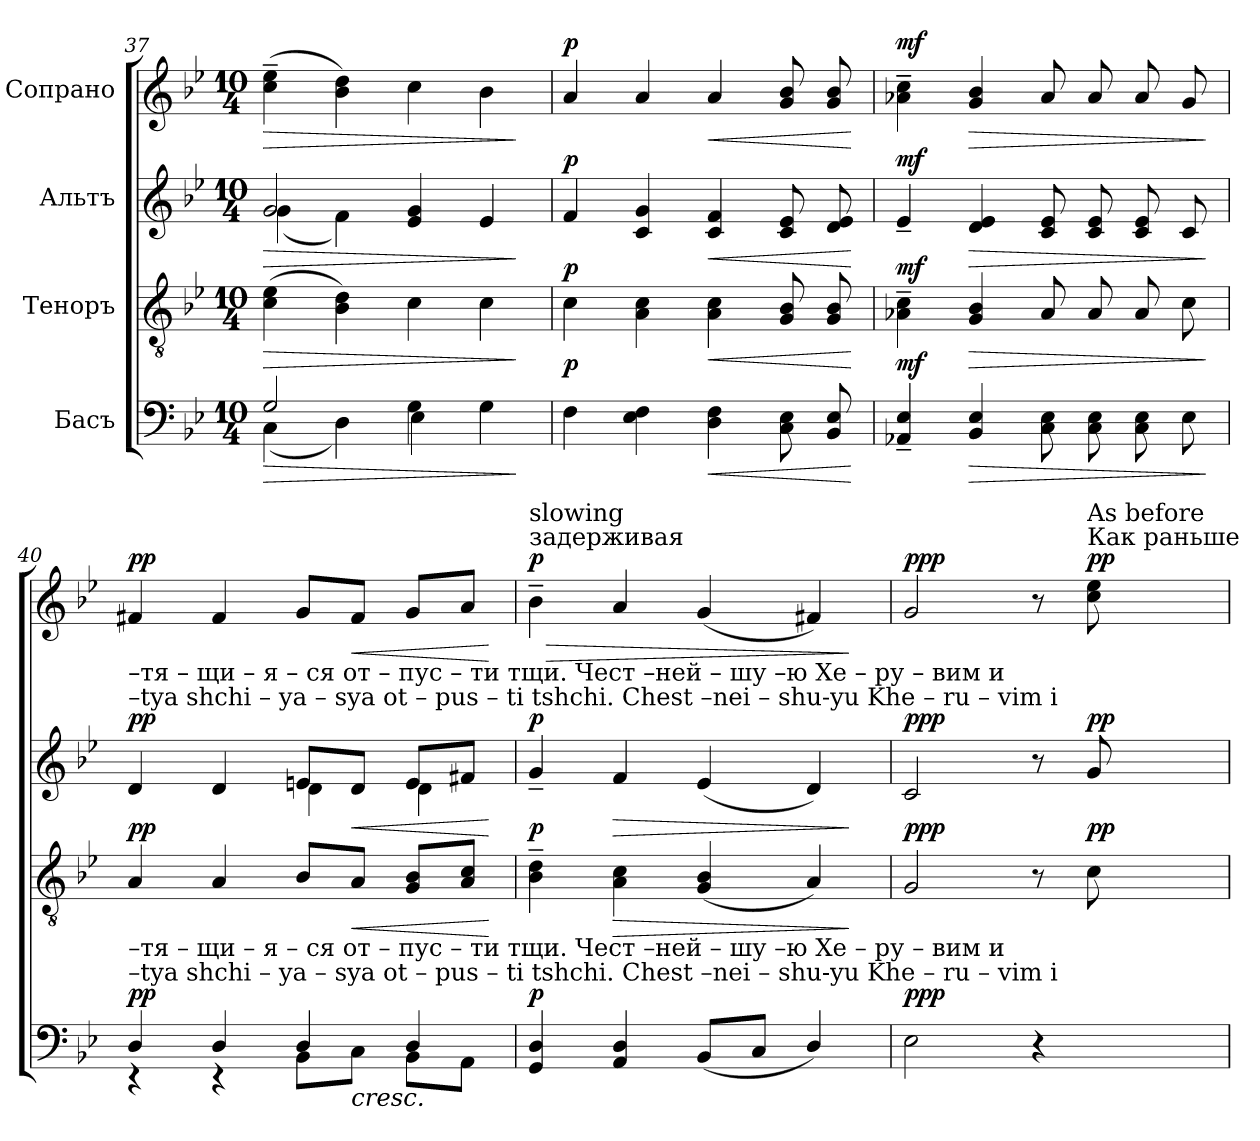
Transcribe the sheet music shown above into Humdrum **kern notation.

**kern	**dynam	**kern	**dynam	**kern	**dynam	**kern	**dynam
*part4	*part4	*part3	*part3	*part2	*part2	*part1	*part1
*staff4	*staff4	*staff3	*staff3	*staff2	*staff2	*staff1	*staff1
*I"Басъ	*	*I"Теноръ	*	*I"Альтъ	*	*I"Сопрано	*
*clefF4	*	*clefGv2	*	*clefG2	*	*clefG2	*
*k[b-e-]	*	*k[b-e-]	*	*k[b-e-]	*	*k[b-e-]	*
*M10/4	*	*M10/4	*	*M10/4	*	*M10/4	*
=37	=37	=37	=37	=37	=37	=37	=37
!	!LO:HP:b	!	!LO:HP:b	!	!LO:HP:b	!	!LO:HP:b
*^	*	*	*	*^	*	*	*
2G/	(4C\	>	(4c\ 4e-\	>	2g/	(>4g\	>	(4cc\~ 4ee-\~	>
.	4D\)	.	4B-\ 4d\)	.	.	4f\)	.	4b-\ 4dd\)	.
4G\	4E-\	.	4c\	.	4e-/ 4g/	2ryy	.	4cc\	.
4G\	4ryy	.	4c\	.	4e-/	.	.	4b-\	.
*v	*v	*	*	*	*v	*v	*	*	*
.	]	.	]	.	]	.	]
=38	=38	=38	=38	=38	=38	=38	=38
!	!LO:DY:a	!	!LO:DY:a	!	!LO:DY:a	!	!LO:DY:a
4F\	p	4c\	p	4f/	p	4a/	p
4E-\ 4F\	.	4A\ 4c\	.	4c/ 4g/	.	4a/	.
!	!LO:HP:b	!	!LO:HP:b	!	!LO:HP:b	!	!LO:HP:b
4D\ 4F\	<	4A\ 4c\	<	4c/ 4f/	<	4a/	<
8C\ 8E-\	.	8G/ 8B-/	.	8c/ 8e-/	.	8g/ 8b-/	.
8BB-/ 8E-/	.	8G/ 8B-/	.	8d/ 8e-/	.	8g/ 8b-/	.
.	[	.	[	.	[	.	[
=39	=39	=39	=39	=39	=39	=39	=39
!	!LO:DY:a	!	!LO:DY:a	!	!LO:DY:a	!	!LO:DY:a
4AA-X/~ 4E-/~	mf	4A-X\~ 4c\~	mf	4e-~/	mf	4a-X\~ 4cc\~	mf
!	!LO:HP:b	!	!LO:HP:b	!	!LO:HP:b	!	!LO:HP:b
4BB-/ 4E-/	>	4G/ 4B-/	>	4d/ 4e-/	>	4g/ 4b-/	>
8C\ 8E-\	.	8A-/	.	8c/ 8e-/	.	8a-/	.
8C\ 8E-\	.	8A-/	.	8c/ 8e-/	.	8a-/	.
8C\ 8E-\	.	8A-/	.	8c/ 8e-/	.	8a-/	.
8E-\	.	8c\	.	8c/	.	8g/	.
.	]	.	]	.	]	.	]
!!LO:LB:g=z
=40	=40	=40	=40	=40	=40	=40	=40
*^	*	*	*	*^	*	*	*
!	!	!	!	!	!	!	!	!LO:TX:b:t=–тя   –    щи  –  я      –     ся                от   –  пус – ти                   тщи.              Чест –ней –  шу –ю     Хе   –  ру – вим     и	!
!	!	!	!	!	!	!	!	!LO:TX:b:t=–tya    shchi – ya     –     sya              ot   –   pus – ti                tshchi.             Chest –nei  – shu-yu     Khe – ru – vim      i	!
!	!	!	!LO:TX:b:t=–тя   –    щи  –  я      –     ся                от   –  пус – ти                   тщи.              Чест –ней –  шу –ю     Хе   –  ру – вим     и	!	!	!	!	!	!
!	!	!	!LO:TX:b:t=–tya    shchi – ya     –     sya              ot   –   pus – ti                tshchi.             Chest –nei  – shu-yu     Khe – ru – vim      i	!	!	!	!	!	!
!	!	!LO:DY:a	!	!LO:DY:a	!	!	!LO:DY:a	!	!LO:DY:a
4D/	4r	pp	4A/	pp	4d/	4ryy	pp	4f#X/	pp
4D/	4r	.	4A/	.	4d/	4ryy	.	4f#/	.
4D/	8BB-\L	.	8B-/L	.	8en/L	4d\	.	8g/L	.
!	!	!LO:HP:b	!	!LO:HP:b	!	!	!LO:HP:b	!	!LO:HP:b
.	8C\J	<	8A/J	<	8d/J	.	<	8f#/J	<
4D/	8BB-\L	.	8G/ 8B-/L	.	8e/L	4d\	.	8g/L	.
.	8AA\J	.	8A/ 8c/J	.	8f#X/J	.	.	8a/J	.
*v	*v	*	*	*	*v	*v	*	*	*
.	.	.	[	.	[	.	[
=41	=41	=41	=41	=41	=41	=41	=41
*	*	*	*	*	*	*MM50	*
!	!	!	!	!	!	!LO:TX:a:t=задерживая	!
!	!	!	!	!	!	!LO:TX:a:t=slowing	!
!	!LO:DY:a	!	!LO:DY:a	!	!LO:DY:a	!	!LO:HP:b
!	!	!	!	!	!	!	!LO:DY:n=1:a
4GG/ 4D/	p	4B-\~ 4d\~	p	4g~/	p	4b-~\	> p
!	!	!	!LO:HP:b	!	!LO:HP:b	!	!
4AA/ 4D/	.	4A\ 4c\	>	4f/	>	4a/	.
(8BB-/L	.	(4G/ 4B-/	.	(4e-/	.	(4g/	.
8C/J	.	.	.	.	.	.	.
4D/)	.	4A/)	.	4d/)	.	4f#X/)	.
.	[	.	]	.	]	.	]
=42	=42	=42	=42	=42	=42	=42	=42
!	!LO:DY:a	!	!LO:DY:a	!	!LO:DY:a	!	!LO:DY:a
2E-\	ppp	2G/	ppp	2c/	ppp	2g/	ppp
4r	.	8r	.	8r	.	8r	.
*	*	*	*	*	*	*MM60	*
!	!	!	!	!	!	!LO:TX:a:t=Как раньше	!
!	!	!	!	!	!	!LO:TX:a:t=As before	!
!	!	!	!LO:DY:a	!	!LO:DY:a	!	!LO:DY:a
.	.	8c\	pp	8g/	pp	8cc\ 8ee-\	pp
=	=	=	=	=	=	=	=
*-	*-	*-	*-	*-	*-	*-	*-
